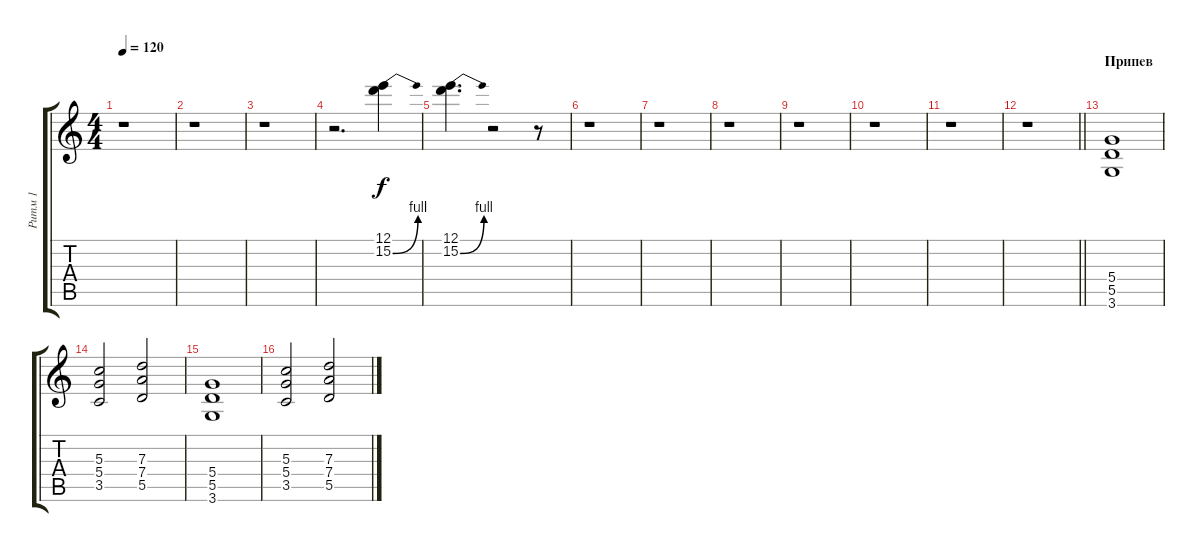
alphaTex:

\track ("Ритм 1" "Ритм 1") {instrument distortionguitar}
\staff {score tabs}
\tuning (E4 B3 G3 D3 A2 E2) {hide}
\ts (4 4)
\tempo 120
\clef g2
\ks c
r.1{dy f} |
r.1 |
r.1 |
r.2{d} (12.1 15.2{be (bend 0 0 60 4)}).4 |
(12.1 15.2{be (bend 0 0 60 4)}).4{d} r.2 r.8 |
r.1 |
r.1 |
r.1 |
r.1 |
r.1 |
r.1 |
\barLineRight lightlight
r.1 |
\section ("" "Припев")
(5.4 5.5 3.6).1 |
(5.3 5.4 3.5).2 (7.3 7.4 5.5).2 |
(5.4 5.5 3.6).1 |
(5.3 5.4 3.5).2 (7.3 7.4 5.5).2
